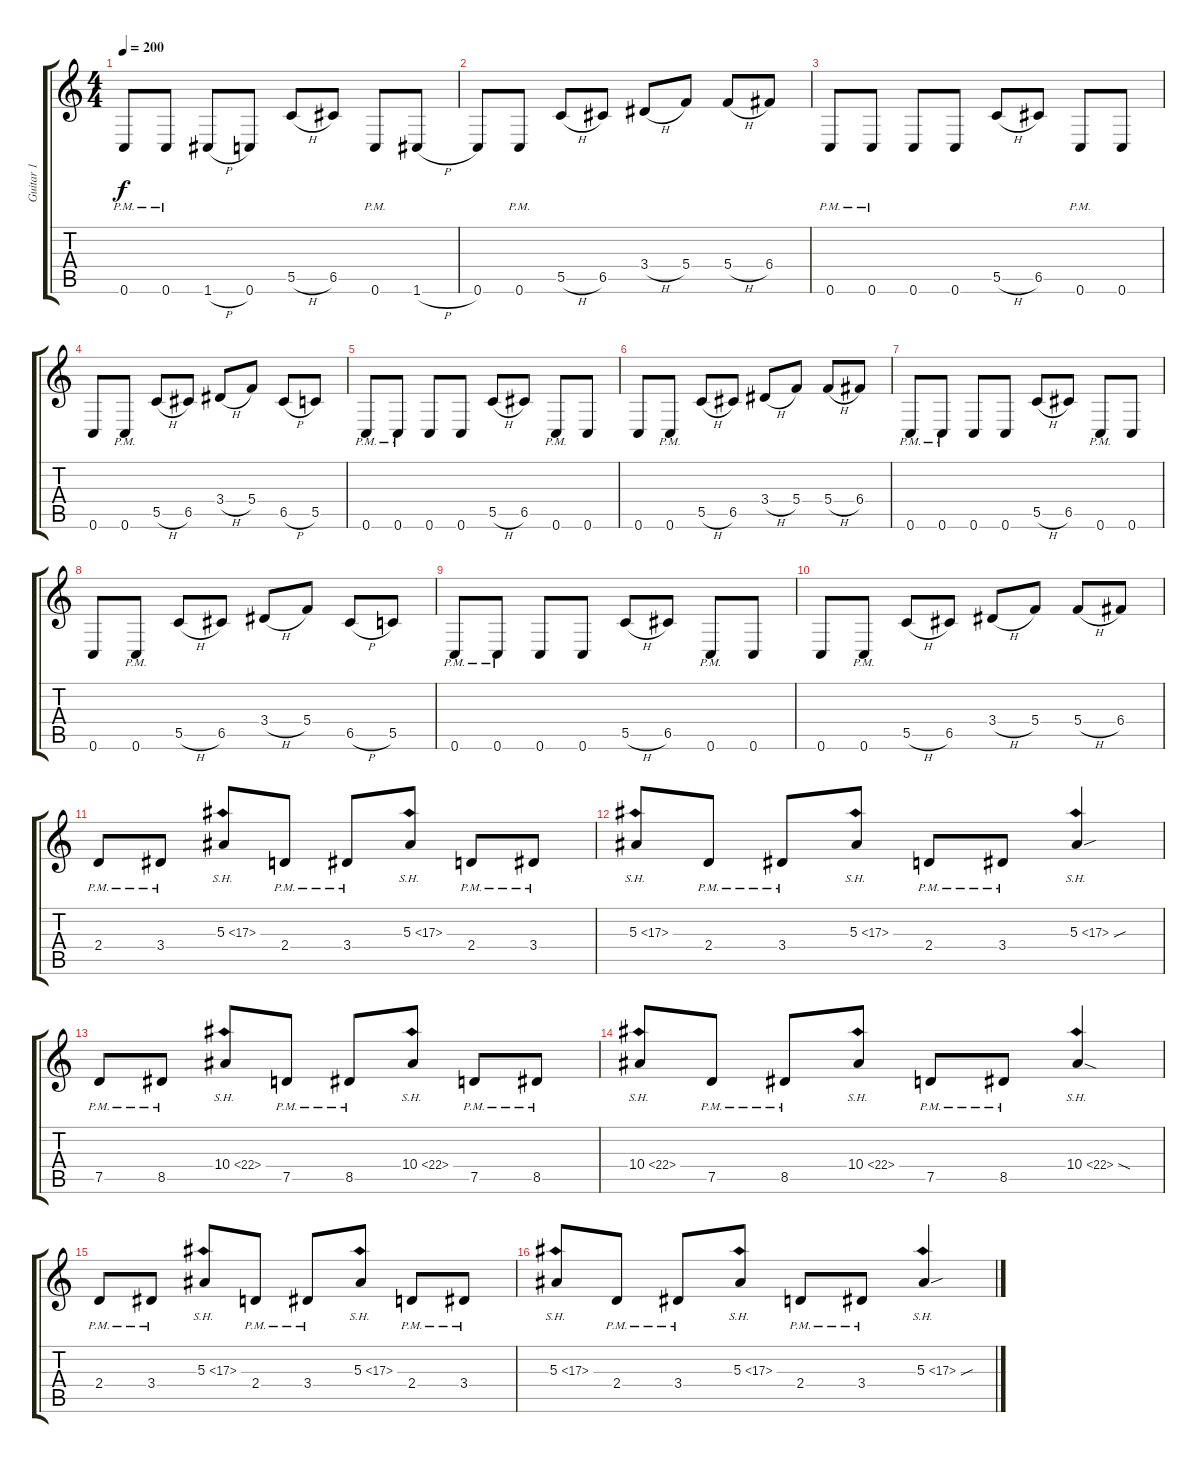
\track ("Guitar 1" "Guitar 1") {instrument distortionguitar}
\staff {score tabs}
\tuning (D4 A3 F3 C3 G2 C2) {hide}
\ts (4 4)
\tempo 200
\clef g2
\ks c
0.6{pm}.8{dy f} 0.6{pm}.8 1.6{h}.8 0.6.8 5.5{h}.8 6.5.8 0.6{pm}.8 1.6{h}.8 |
0.6.8 0.6{pm}.8 5.5{h}.8 6.5.8 3.4{h}.8 5.4.8 5.4{h}.8 6.4.8 |
0.6{pm}.8 0.6{pm}.8 0.6.8 0.6.8 5.5{h}.8 6.5.8 0.6{pm}.8 0.6.8 |
0.6.8 0.6{pm}.8 5.5{h}.8 6.5.8 3.4{h}.8 5.4.8 6.5{h}.8 5.5.8 |
0.6{pm}.8 0.6{pm}.8 0.6.8 0.6.8 5.5{h}.8 6.5.8 0.6{pm}.8 0.6.8 |
0.6.8 0.6{pm}.8 5.5{h}.8 6.5.8 3.4{h}.8 5.4.8 5.4{h}.8 6.4.8 |
0.6{pm}.8 0.6{pm}.8 0.6.8 0.6.8 5.5{h}.8 6.5.8 0.6{pm}.8 0.6.8 |
0.6.8 0.6{pm}.8 5.5{h}.8 6.5.8 3.4{h}.8 5.4.8 6.5{h}.8 5.5.8 |
0.6{pm}.8 0.6{pm}.8 0.6.8 0.6.8 5.5{h}.8 6.5.8 0.6{pm}.8 0.6.8 |
0.6.8 0.6{pm}.8 5.5{h}.8 6.5.8 3.4{h}.8 5.4.8 5.4{h}.8 6.4.8 |
2.4{pm}.8 3.4{pm}.8 5.3{sh 12}.8 2.4{pm}.8 3.4{pm}.8 5.3{sh 12}.8 2.4{pm}.8 3.4{pm}.8 |
5.3{sh 12}.8 2.4{pm}.8 3.4{pm}.8 5.3{sh 12}.8 2.4{pm}.8 3.4{pm}.8 5.3{sh 12 sou}.4 |
7.5{pm}.8 8.5{pm}.8 10.4{sh 12}.8 7.5{pm}.8 8.5{pm}.8 10.4{sh 12}.8 7.5{pm}.8 8.5{pm}.8 |
10.4{sh 12}.8 7.5{pm}.8 8.5{pm}.8 10.4{sh 12}.8 7.5{pm}.8 8.5{pm}.8 10.4{sh 12 sod}.4 |
2.4{pm}.8 3.4{pm}.8 5.3{sh 12}.8 2.4{pm}.8 3.4{pm}.8 5.3{sh 12}.8 2.4{pm}.8 3.4{pm}.8 |
5.3{sh 12}.8 2.4{pm}.8 3.4{pm}.8 5.3{sh 12}.8 2.4{pm}.8 3.4{pm}.8 5.3{sh 12 sou}.4
